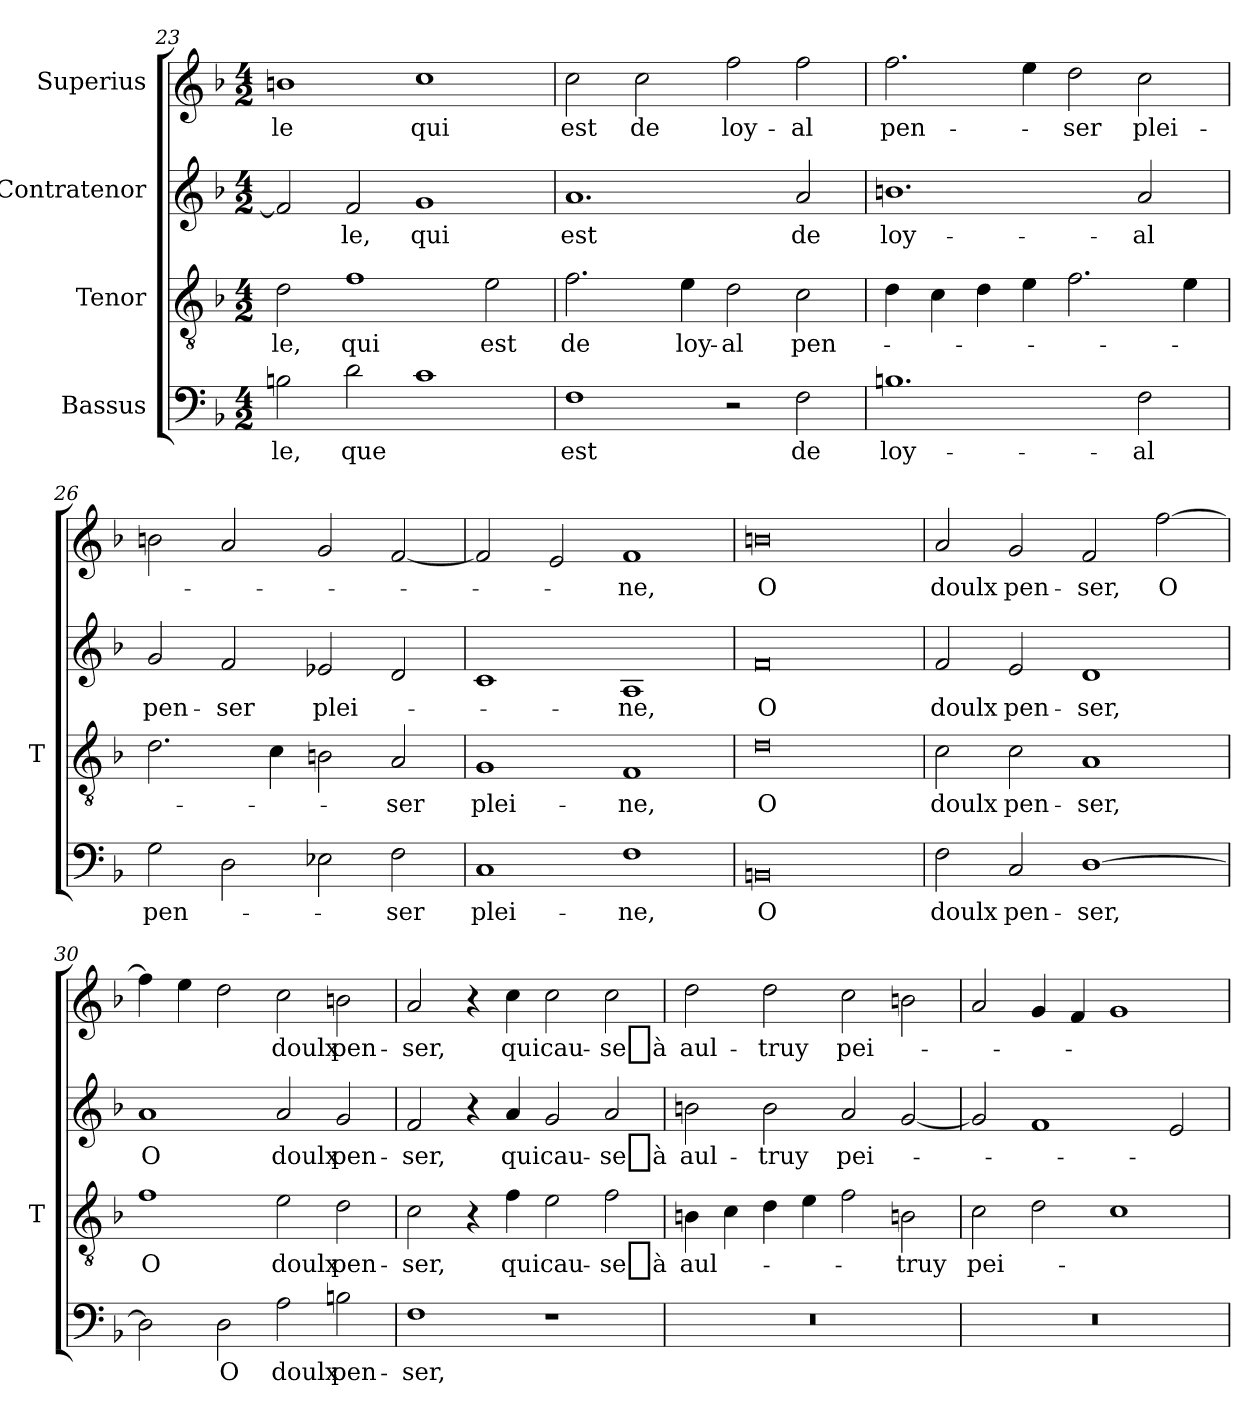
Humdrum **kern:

**kern	**text	**kern	**text	**kern	**text	**kern	**text
*part4	*part4	*part3	*part3	*part2	*part2	*part1	*part1
*staff4	*staff4	*staff3	*staff3	*staff2	*staff2	*staff1	*staff1
*I"Bassus	*	*I"Tenor	*	*I"Contratenor	*	*I"Superius	*
*	*	*I'T	*	*	*	*	*
*clefF4	*	*clefGv2	*	*clefG2	*	*clefG2	*
*k[b-]	*	*k[b-]	*	*k[b-]	*	*k[b-]	*
*M4/2	*	*M4/2	*	*M4/2	*	*M4/2	*
=23	=23	=23	=23	=23	=23	=23	=23
2B	-le,	2d	-le,	2f]	.	1bn	-le
2d	-que	1f	-qui	2f	-le,	.	.
1c	.	.	.	1g	-qui	1cc	-qui
.	.	2e	-est	.	.	.	.
=24	=24	=24	=24	=24	=24	=24	=24
1F	-est	2.f	-de	1.a	-est	2cc	-est
.	.	.	.	.	.	2cc	-de
.	.	4e	loy-	.	.	.	.
2r	.	2d	-al	.	.	2ff	loy-
2F	-de	2c	pen-	2a	-de	2ff	-al
=25	=25	=25	=25	=25	=25	=25	=25
1.B	loy-	4d	.	1.b	loy-	2.ff	pen-
.	.	4c	.	.	.	.	.
.	.	4d	.	.	.	.	.
.	.	4e	.	.	.	4ee	.
.	.	2.f	.	.	.	2dd	-ser
2F	-al	.	.	2a	-al	2cc	plei-
.	.	4e	.	.	.	.	.
=26	=26	=26	=26	=26	=26	=26	=26
2G	pen-	2.d	.	2g	pen-	2bn	.
2D	.	.	.	2f	-ser	2a	.
.	.	4c	.	.	.	.	.
2E-X	.	2Bn	.	2e-X	plei-	2g	.
2F	-ser	2A	-ser	2d	.	[2f	.
=27	=27	=27	=27	=27	=27	=27	=27
1C	plei-	1G	plei-	1c	.	2f]	.
.	.	.	.	.	.	2e	.
1F	-ne,	1F	-ne,	1A	-ne,	1f	-ne,
=28	=28	=28	=28	=28	=28	=28	=28
0BB	-O	0d	-O	0f	-O	0bn	-O
=29	=29	=29	=29	=29	=29	=29	=29
2F	-doulx	2c	-doulx	2f	-doulx	2a	-doulx
2C	pen-	2c	pen-	2e	pen-	2g	pen-
[1D	-ser,	1A	-ser,	1d	-ser,	2f	-ser,
.	.	.	.	.	.	[2ff	-O
=30	=30	=30	=30	=30	=30	=30	=30
2D]	.	1f	-O	1a	-O	4ff]	.
.	.	.	.	.	.	4ee	.
2D	-O	.	.	.	.	2dd	.
2A	-doulx	2e	-doulx	2a	-doulx	2cc	-doulx
2B	pen-	2d	pen-	2g	pen-	2bn	pen-
=31	=31	=31	=31	=31	=31	=31	=31
1F	-ser,	2c	-ser,	2f	-ser,	2a	-ser,
.	.	4r	.	4r	.	4r	.
.	.	4f	-qui	4a	-qui	4cc	-qui
1r	.	2e	cau-	2g	cau-	2cc	cau-
.	.	2f	-se_à	2a	-se_à	2cc	-se_à
=32	=32	=32	=32	=32	=32	=32	=32
0r	.	4Bn	aul-	2b	aul-	2dd	aul-
.	.	4c	.	.	.	.	.
.	.	4d	.	2b	-truy	2dd	-truy
.	.	4e	.	.	.	.	.
.	.	2f	.	2a	pei-	2cc	pei-
.	.	2Bn	-truy	[2g	.	2bn	.
=33	=33	=33	=33	=33	=33	=33	=33
0r	.	2c	pei-	2g]	.	2a	.
.	.	2d	.	1f	.	4g	.
.	.	.	.	.	.	4f	.
.	.	1c	.	.	.	1g	.
.	.	.	.	2e	.	.	.
=	=	=	=	=	=	=	=
*-	*-	*-	*-	*-	*-	*-	*-
